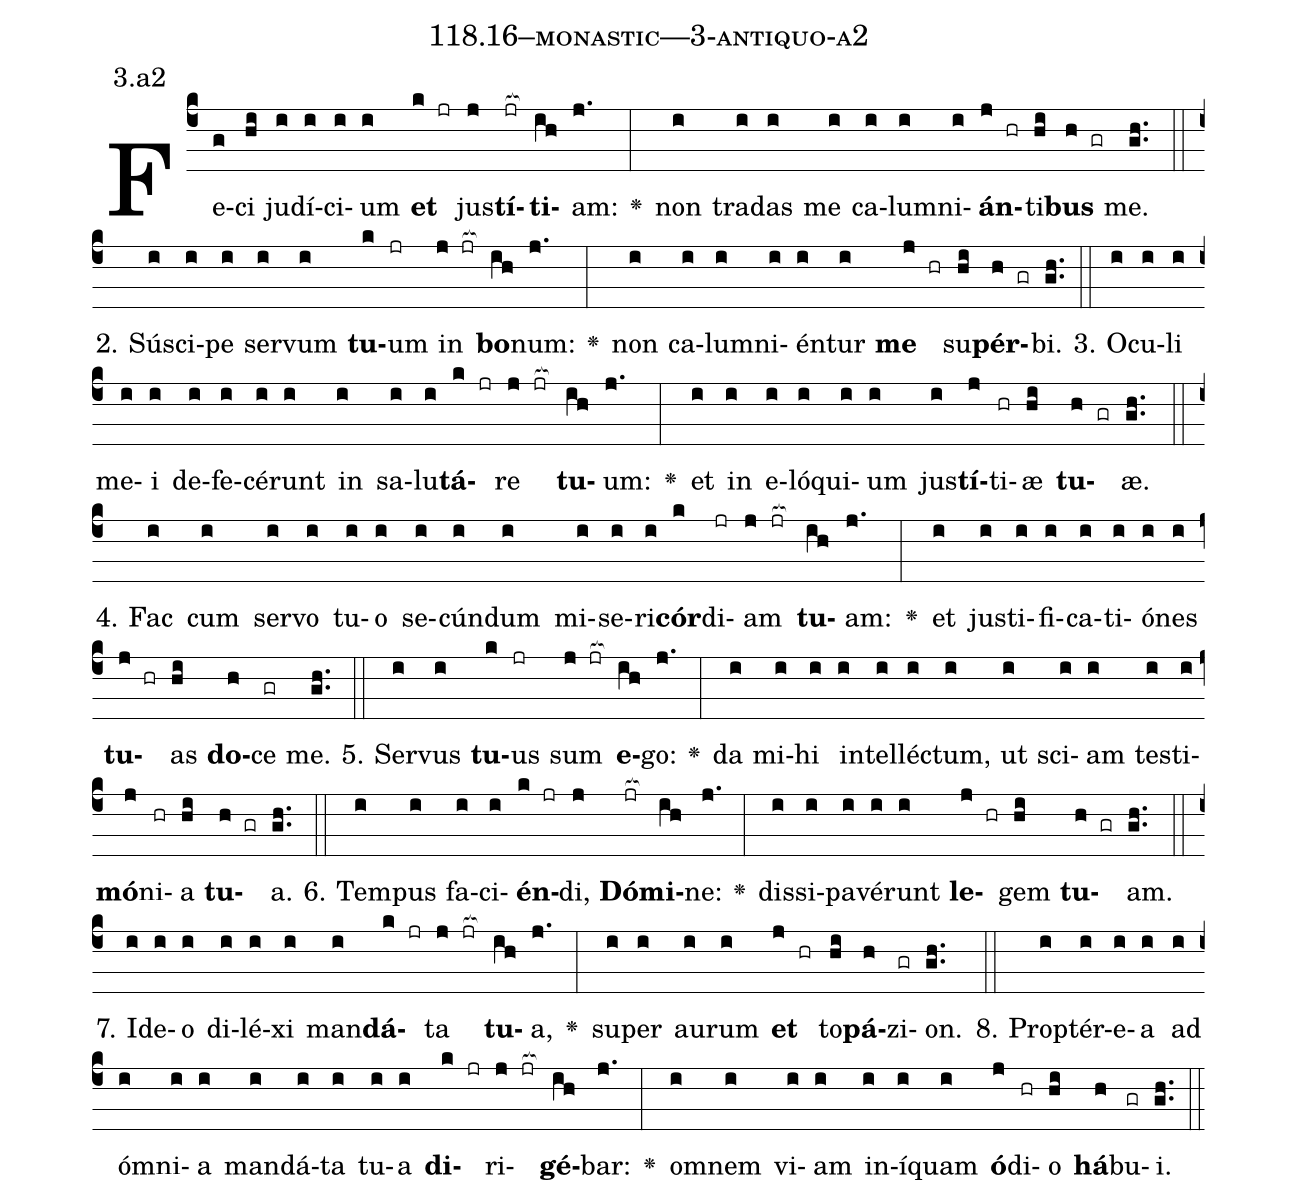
name: 118.16--monastic---3-antiquo-a2;
annotation: 3.a2;
%%
(c4)Fe(g)ci(hi) ju(i)dí(i)ci(i)um(i) <b>et</b>(k jr) jus(j)<b>tí</b>(jr[ocb:1{])<b>ti</b>(ih[ocb:0}])am:(j.) <v>\greheightstar</v>(:) non(i) tra(i)das(i) me(i) ca(i)lum(i)ni(i)<b>án</b>(j hr)ti(hi)<b>bus</b>(h gr) me.(gh..) (::)
2. Sú(i)sci(i)pe(i) ser(i)vum(i) <b>tu</b>(k)um(jr) in(j jr[ocb:1{]) <b>bo</b>(ih[ocb:0}])num:(j.) <v>\greheightstar</v>(:) non(i) ca(i)lum(i)ni(i)én(i)tur(i) <b>me</b>(j hr) su(hi)<b>pér</b>(h gr)bi.(gh..) (::)
3. O(i)cu(i)li(i) me(i)i(i) de(i)fe(i)cé(i)runt(i) in(i) sa(i)lu(i)<b>tá</b>(k jr)re(j jr[ocb:1{]) <b>tu</b>(ih[ocb:0}])um:(j.) <v>\greheightstar</v>(:) et(i) in(i) e(i)ló(i)qui(i)um(i) jus(i)<b>tí</b>(j)ti(hr)æ(hi) <b>tu</b>(h gr)æ.(gh..) (::)
4. Fac(i) cum(i) ser(i)vo(i) tu(i)o(i) se(i)cún(i)dum(i) mi(i)se(i)ri(i)<b>cór</b>(k)di(jr)am(j jr[ocb:1{]) <b>tu</b>(ih[ocb:0}])am:(j.) <v>\greheightstar</v>(:) et(i) jus(i)ti(i)fi(i)ca(i)ti(i)ó(i)nes(i) <b>tu</b>(j hr)as(hi) <b>do</b>(h)ce(gr) me.(gh..) (::)
5. Ser(i)vus(i) <b>tu</b>(k)us(jr) sum(j jr[ocb:1{]) <b>e</b>(ih[ocb:0}])go:(j.) <v>\greheightstar</v>(:) da(i) mi(i)hi(i) in(i)tel(i)léc(i)tum,(i) ut(i) sci(i)am(i) tes(i)ti(i)<b>mó</b>(j)ni(hr)a(hi) <b>tu</b>(h gr)a.(gh..) (::)
6. Tem(i)pus(i) fa(i)ci(i)<b>én</b>(k jr)di,(j) <b>Dó</b>(jr[ocb:1{])<b>mi</b>(ih[ocb:0}])ne:(j.) <v>\greheightstar</v>(:) dis(i)si(i)pa(i)vé(i)runt(i) <b>le</b>(j hr)gem(hi) <b>tu</b>(h gr)am.(gh..) (::)
7. Id(i)e(i)o(i) di(i)lé(i)xi(i) man(i)<b>dá</b>(k jr)ta(j jr[ocb:1{]) <b>tu</b>(ih[ocb:0}])a,(j.) <v>\greheightstar</v>(:) su(i)per(i) au(i)rum(i) <b>et</b>(j hr) to(hi)<b>pá</b>(h)zi(gr)on.(gh..) (::)
8. Prop(i)tér(i)e(i)a(i) ad(i) óm(i)ni(i)a(i) man(i)dá(i)ta(i) tu(i)a(i) <b>di</b>(k jr)ri(j jr[ocb:1{])<b>gé</b>(ih[ocb:0}])bar:(j.) <v>\greheightstar</v>(:) om(i)nem(i) vi(i)am(i) in(i)í(i)quam(i) <b>ó</b>(j)di(hr)o(hi) <b>há</b>(h)bu(gr)i.(gh..) (::)
